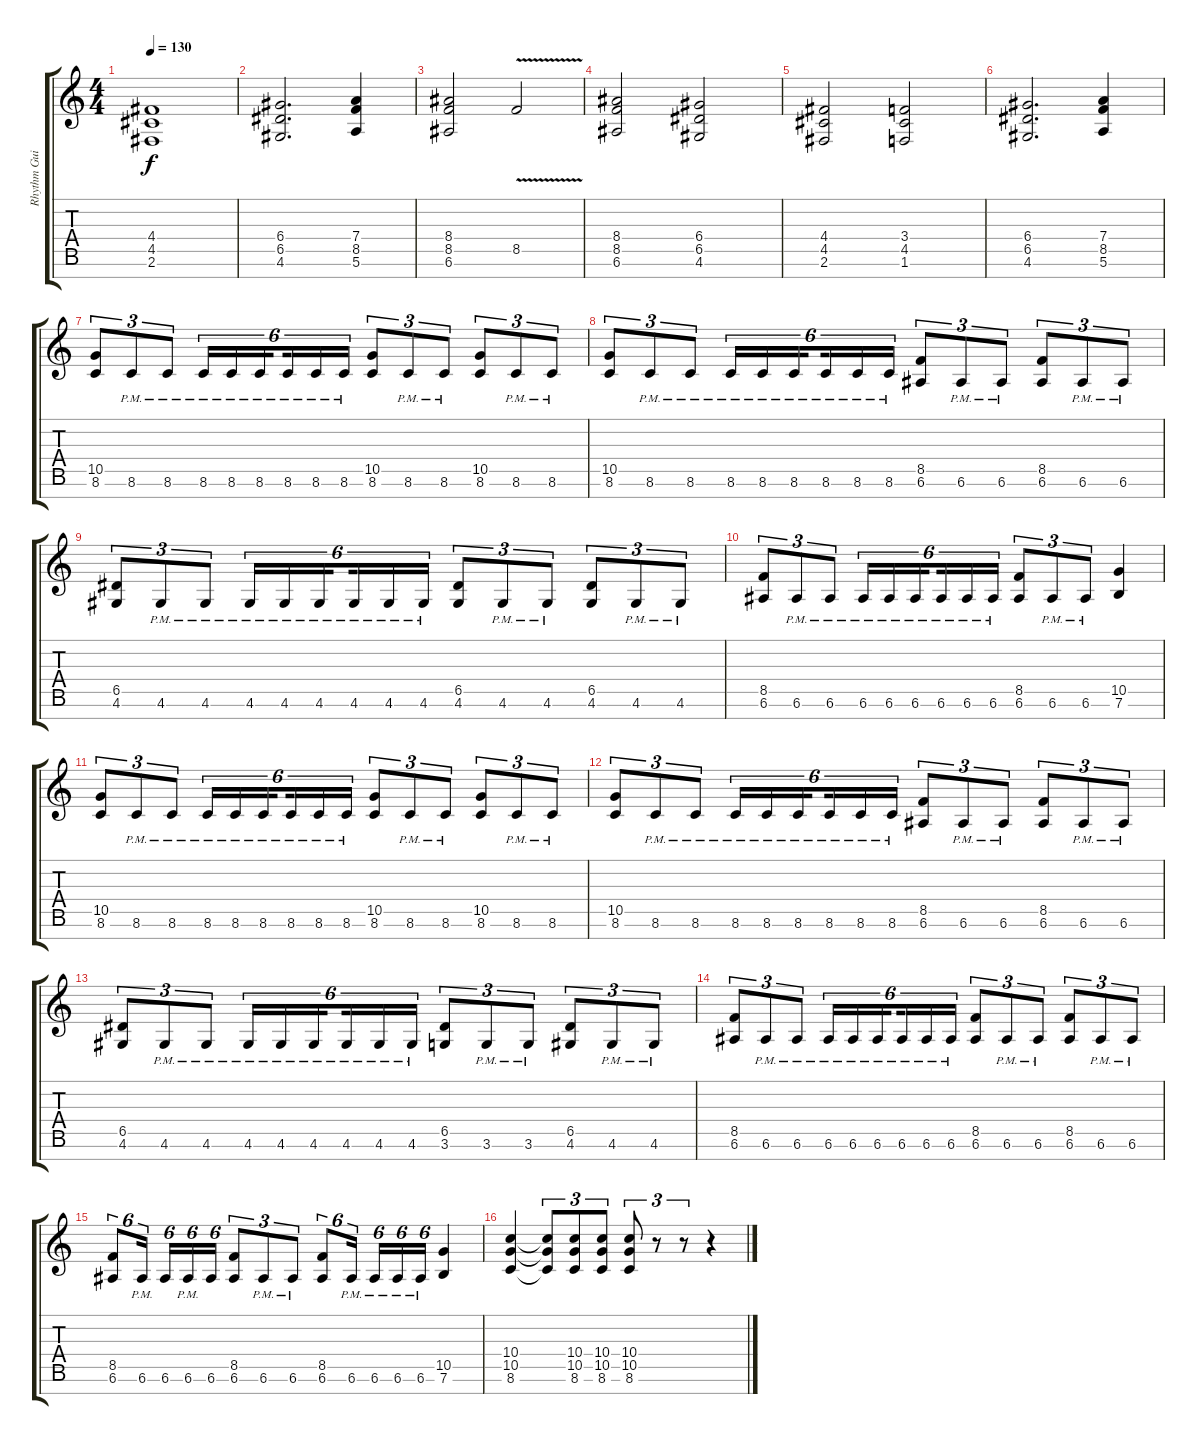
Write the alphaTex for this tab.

\track ("Rhythm Guitar I (left)" "Rhythm Gui") {instrument distortionguitar}
\staff {score tabs}
\tuning (E4 B3 G3 D3 A2 E2 B1) {hide}
\ts (4 4)
\tempo 130
\clef g2
\ks c
(4.4 4.5 2.6).1{dy f} |
(6.4 6.5 4.6).2{d} (7.4 8.5 5.6).4 |
(8.4 8.5 6.6).2 8.5{v}.2 |
(8.4 8.5 6.6).2 (6.4 6.5 4.6).2 |
(4.4 4.5 2.6).2 (3.4 4.5 1.6).2 |
(6.4 6.5 4.6).2{d} (7.4 8.5 5.6).4 |
(10.5 8.6).8{tu (3 2)} 8.6{pm}.8{tu (3 2)} 8.6{pm}.8{tu (3 2)} 8.6{pm}.16{tu (6 4)} 8.6{pm}.16{tu (6 4)} 8.6{pm}.16{tu (6 4) beam splitsecondary} 8.6{pm}.16{tu (6 4)} 8.6{pm}.16{tu (6 4)} 8.6{pm}.16{tu (6 4)} (10.5 8.6).8{tu (3 2)} 8.6{pm}.8{tu (3 2)} 8.6{pm}.8{tu (3 2)} (10.5 8.6).8{tu (3 2)} 8.6{pm}.8{tu (3 2)} 8.6{pm}.8{tu (3 2)} |
(10.5 8.6).8{tu (3 2)} 8.6{pm}.8{tu (3 2)} 8.6{pm}.8{tu (3 2)} 8.6{pm}.16{tu (6 4)} 8.6{pm}.16{tu (6 4)} 8.6{pm}.16{tu (6 4) beam splitsecondary} 8.6{pm}.16{tu (6 4)} 8.6{pm}.16{tu (6 4)} 8.6{pm}.16{tu (6 4)} (8.5 6.6).8{tu (3 2)} 6.6{pm}.8{tu (3 2)} 6.6{pm}.8{tu (3 2)} (8.5 6.6).8{tu (3 2)} 6.6{pm}.8{tu (3 2)} 6.6{pm}.8{tu (3 2)} |
(6.5 4.6).8{tu (3 2)} 4.6{pm}.8{tu (3 2)} 4.6{pm}.8{tu (3 2)} 4.6{pm}.16{tu (6 4)} 4.6{pm}.16{tu (6 4)} 4.6{pm}.16{tu (6 4) beam splitsecondary} 4.6{pm}.16{tu (6 4)} 4.6{pm}.16{tu (6 4)} 4.6{pm}.16{tu (6 4)} (6.5 4.6).8{tu (3 2)} 4.6{pm}.8{tu (3 2)} 4.6{pm}.8{tu (3 2)} (6.5 4.6).8{tu (3 2)} 4.6{pm}.8{tu (3 2)} 4.6{pm}.8{tu (3 2)} |
(8.5 6.6).8{tu (3 2)} 6.6{pm}.8{tu (3 2)} 6.6{pm}.8{tu (3 2)} 6.6{pm}.16{tu (6 4)} 6.6{pm}.16{tu (6 4)} 6.6{pm}.16{tu (6 4) beam splitsecondary} 6.6{pm}.16{tu (6 4)} 6.6{pm}.16{tu (6 4)} 6.6{pm}.16{tu (6 4)} (8.5 6.6).8{tu (3 2)} 6.6{pm}.8{tu (3 2)} 6.6{pm}.8{tu (3 2)} (10.5 7.6).4 |
(10.5 8.6).8{tu (3 2)} 8.6{pm}.8{tu (3 2)} 8.6{pm}.8{tu (3 2)} 8.6{pm}.16{tu (6 4)} 8.6{pm}.16{tu (6 4)} 8.6{pm}.16{tu (6 4) beam splitsecondary} 8.6{pm}.16{tu (6 4)} 8.6{pm}.16{tu (6 4)} 8.6{pm}.16{tu (6 4)} (10.5 8.6).8{tu (3 2)} 8.6{pm}.8{tu (3 2)} 8.6{pm}.8{tu (3 2)} (10.5 8.6).8{tu (3 2)} 8.6{pm}.8{tu (3 2)} 8.6{pm}.8{tu (3 2)} |
(10.5 8.6).8{tu (3 2)} 8.6{pm}.8{tu (3 2)} 8.6{pm}.8{tu (3 2)} 8.6{pm}.16{tu (6 4)} 8.6{pm}.16{tu (6 4)} 8.6{pm}.16{tu (6 4) beam splitsecondary} 8.6{pm}.16{tu (6 4)} 8.6{pm}.16{tu (6 4)} 8.6{pm}.16{tu (6 4)} (8.5 6.6).8{tu (3 2)} 6.6{pm}.8{tu (3 2)} 6.6{pm}.8{tu (3 2)} (8.5 6.6).8{tu (3 2)} 6.6{pm}.8{tu (3 2)} 6.6{pm}.8{tu (3 2)} |
(6.5 4.6).8{tu (3 2)} 4.6{pm}.8{tu (3 2)} 4.6{pm}.8{tu (3 2)} 4.6{pm}.16{tu (6 4)} 4.6{pm}.16{tu (6 4)} 4.6{pm}.16{tu (6 4) beam splitsecondary} 4.6{pm}.16{tu (6 4)} 4.6{pm}.16{tu (6 4)} 4.6{pm}.16{tu (6 4)} (6.5 3.6).8{tu (3 2)} 3.6{pm}.8{tu (3 2)} 3.6{pm}.8{tu (3 2)} (6.5 4.6).8{tu (3 2)} 4.6{pm}.8{tu (3 2)} 4.6{pm}.8{tu (3 2)} |
(8.5 6.6).8{tu (3 2)} 6.6{pm}.8{tu (3 2)} 6.6{pm}.8{tu (3 2)} 6.6{pm}.16{tu (6 4)} 6.6{pm}.16{tu (6 4)} 6.6{pm}.16{tu (6 4) beam splitsecondary} 6.6{pm}.16{tu (6 4)} 6.6{pm}.16{tu (6 4)} 6.6{pm}.16{tu (6 4)} (8.5 6.6).8{tu (3 2)} 6.6{pm}.8{tu (3 2)} 6.6{pm}.8{tu (3 2)} (8.5 6.6).8{tu (3 2)} 6.6{pm}.8{tu (3 2)} 6.6{pm}.8{tu (3 2)} |
(8.5 6.6).8{tu (6 4)} 6.6{pm}.16{tu (6 4) beam splitsecondary} 6.6.16{tu (6 4)} 6.6{pm}.16{tu (6 4)} 6.6.16{tu (6 4)} (8.5 6.6).8{tu (3 2)} 6.6{pm}.8{tu (3 2)} 6.6{pm}.8{tu (3 2)} (8.5 6.6).8{tu (6 4)} 6.6{pm}.16{tu (6 4) beam splitsecondary} 6.6{pm}.16{tu (6 4)} 6.6{pm}.16{tu (6 4)} 6.6{pm}.16{tu (6 4)} (10.5 7.6).4 |
(10.4 10.5 8.6).4 (10.4{t} 10.5{t} 8.6{t}).8{tu (3 2)} (10.4 10.5 8.6).8{tu (3 2)} (10.4 10.5 8.6).8{tu (3 2)} (10.4 10.5 8.6).8{tu (3 2)} r.8{tu (3 2)} r.8{tu (3 2)} r.4
